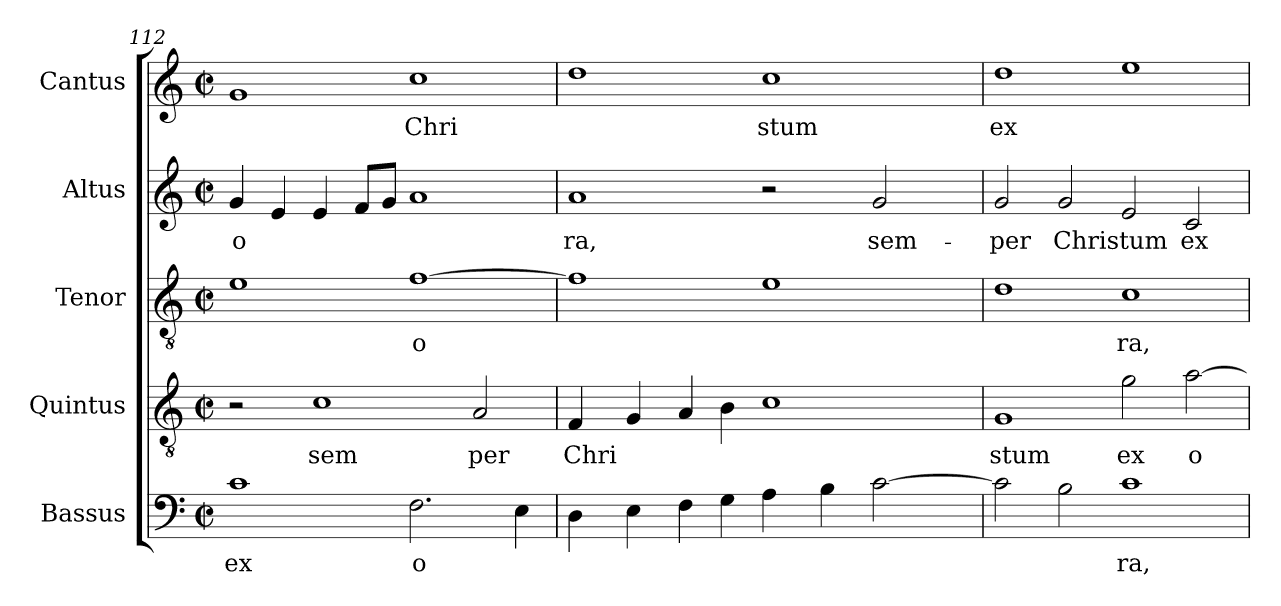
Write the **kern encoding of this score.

**kern	**text	**kern	**text	**kern	**text	**kern	**text	**kern	**text
*part5	*part5	*part4	*part4	*part3	*part3	*part2	*part2	*part1	*part1
*staff5	*staff5	*staff4	*staff4	*staff3	*staff3	*staff2	*staff2	*staff1	*staff1
*I"Bassus	*	*I"Quintus	*	*I"Tenor	*	*I"Altus	*	*I"Cantus	*
*clefF4	*	*clefGv2	*	*clefGv2	*	*clefG2	*	*clefG2	*
*M2/2	*	*M2/2	*	*M2/2	*	*M2/2	*	*M2/2	*
*met(c|)	*	*met(c|)	*	*met(c|)	*	*met(c|)	*	*met(c|)	*
=112	=112	=112	=112	=112	=112	=112	=112	=112	=112
!	!LO:LY:b:cj	!	!	!	!	!	!LO:LY:b:cj	!	!
1c	ex	2r	.	1e	.	4g/	o	1g	.
.	.	.	.	.	.	4e/	.	.	.
!	!	!	!LO:LY:b:cj	!	!	!	!	!	!
.	.	1c	sem	.	.	4e/	.	.	.
.	.	.	.	.	.	8f/L	.	.	.
.	.	.	.	.	.	8g/J	.	.	.
!	!LO:LY:b:cj	!	!	!	!LO:LY:b:rj	!	!	!	!LO:LY:b
2.F\	o	.	.	[>1f	o	1a	.	1cc	Chri
!	!	!	!LO:LY:b:cj	!	!	!	!	!	!
.	.	2A/	per	.	.	.	.	.	.
4E\	.	.	.	.	.	.	.	.	.
!!LO:LB:g=z
=113	=113	=113	=113	=113	=113	=113	=113	=113	=113
!	!	!	!LO:LY:b	!	!	!	!LO:LY:b:cj	!	!
*^	*	*	*	*^	*	*	*	*^	*
4D\	32.ryy	.	4F/	Chri	1f]	16ryy	.	1a	ra,	1dd	4ryy	.
.	1ryy	.	.	.	.	.	.	.	.	.	.	.
.	.	.	.	.	.	1ryy	.	.	.	.	.	.
4E\	.	.	4G/	.	.	.	.	.	.	.	32.ryy	.
.	.	.	.	.	.	.	.	.	.	.	1ryy	.
4F\	.	.	4A/	.	.	.	.	.	.	.	.	.
4G\	.	.	4B\	.	.	.	.	.	.	.	.	.
!	!	!	!	!	!	!	!	!	!	!	!	!LO:LY:b:cj
4A\	.	.	1c	.	1e	.	.	2r	.	1cc	.	stum
.	2ryy	.	.	.	.	.	.	.	.	.	.	.
.	.	.	.	.	.	2...ryy	.	.	.	.	.	.
4B\	.	.	.	.	.	.	.	.	.	.	.	.
.	.	.	.	.	.	.	.	.	.	.	2ryy	.
!	!	!	!	!	!	!	!	!	!LO:LY:b:cj	!	!	!
[>2c\	.	.	.	.	.	.	.	2g/	sem-	.	.	.
.	4ryy	.	.	.	.	.	.	.	.	.	.	.
.	8ryy	.	.	.	.	.	.	.	.	.	8ryy	.
.	16ryy	.	.	.	.	.	.	.	.	.	16ryy	.
.	64ryy	.	.	.	.	.	.	.	.	.	64ryy	.
=114	=114	=114	=114	=114	=114	=114	=114	=114	=114	=114	=114	=114
!	!	!	!	!LO:LY:b:cj	!	!	!	!	!LO:LY:b:cj	!	!	!LO:LY:b:cj
*v	*v	*	*	*	*v	*v	*	*	*	*v	*v	*
2c\]	.	1G	stum	1d	.	2g/	-per	1dd	ex
!	!	!	!	!	!	!	!LO:LY:b	!	!
2B\	.	.	.	.	.	2g/	Christum	.	.
!	!LO:LY:b:cj	!	!LO:LY:b:cj	!	!LO:LY:b:cj	!	!	!	!
1c	ra,	2g\	ex	1c	ra,	2e/	.	1ee	.
!	!	!	!LO:LY:b:cj	!	!	!	!LO:LY:b:cj	!	!
.	.	[>2a\	o	.	.	2c/	ex-	.	.
=	=	=	=	=	=	=	=	=	=
*-	*-	*-	*-	*-	*-	*-	*-	*-	*-
